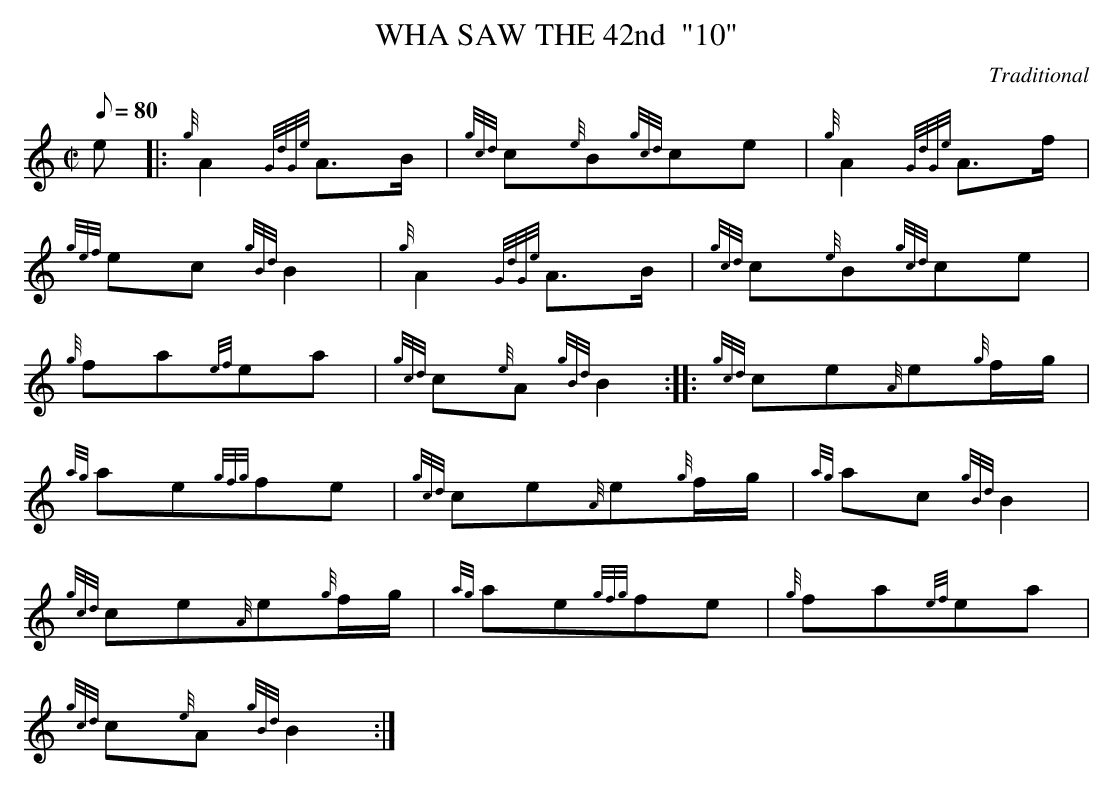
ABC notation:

X:1
T:WHA SAW THE 42nd  "10"
M:C|
L:1/8
Q:80
C:Traditional
K:HP
e|:
{g}A2{GdGe}A3/2B/2|
{gcd}c{e}B{gcd}ce|
{g}A2{GdGe}A3/2f/2|  !
{gef}ec{gBd}B2|
{g}A2{GdGe}A3/2B/2|
{gcd}c{e}B{gcd}ce|  !
{g}fa{ef}ea|
{gcd}c{e}A{gBd}B2:| |:
{gcd}ce{A}e{g}f/2g/2|  !
{ag}ae{gfg}fe|
{gcd}ce{A}e{g}f/2g/2|
{ag}ac{gBd}B2|  !
{gcd}ce{A}e{g}f/2g/2|
{ag}ae{gfg}fe|
{g}fa{ef}ea|  !
{gcd}c{e}A{gBd}B2:|

